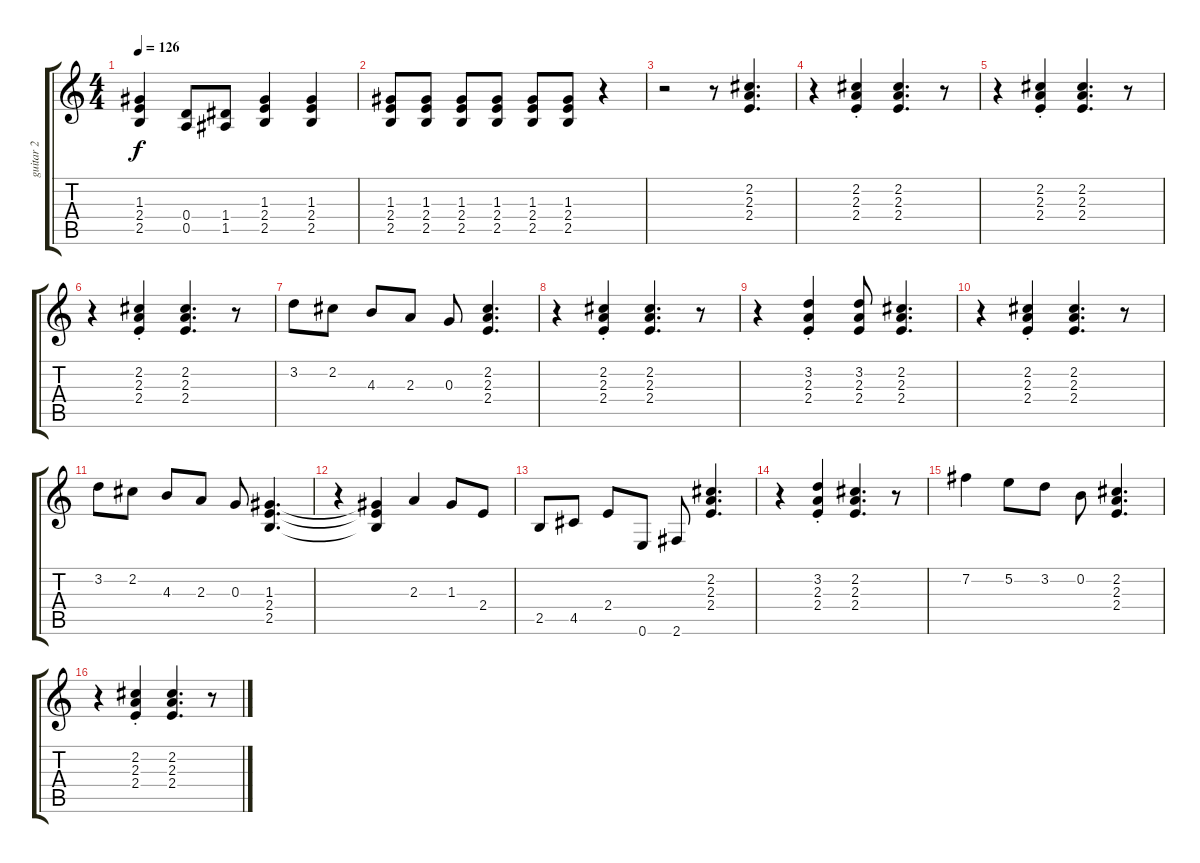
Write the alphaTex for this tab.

\track ("guitar 2" "guitar 2") {instrument overdrivenguitar}
\staff {score tabs}
\tuning (E4 B3 G3 D3 A2 E2) {hide}
\ts (4 4)
\tempo 126
\clef g2
\ks c
(1.3{t} 2.4{t} 2.5{t}).4{dy f} (0.4 0.5).8 (1.4 1.5).8 (1.3 2.4 2.5).4 (1.3 2.4 2.5).4 |
(1.3 2.4 2.5).8 (1.3 2.4 2.5).8 (1.3 2.4 2.5).8 (1.3 2.4 2.5).8 (1.3 2.4 2.5).8 (1.3 2.4 2.5).8 r.4 |
r.2 r.8 (2.2 2.3 2.4).4{d} |
r.4 (2.2{st} 2.3{st} 2.4{st}).4 (2.2 2.3 2.4).4{d} r.8 |
r.4 (2.2{st} 2.3{st} 2.4{st}).4 (2.2 2.3 2.4).4{d} r.8 |
r.4 (2.2{st} 2.3{st} 2.4{st}).4 (2.2 2.3 2.4).4{d} r.8 |
3.2.8 2.2.8 4.3.8 2.3.8 0.3.8 (2.2 2.3 2.4).4{d} |
r.4 (2.2{st} 2.3{st} 2.4{st}).4 (2.2 2.3 2.4).4{d} r.8 |
r.4 (3.2{st} 2.3{st} 2.4{st}).4 (3.2 2.3 2.4).8 (2.2 2.3 2.4).4{d} |
r.4 (2.2{st} 2.3{st} 2.4{st}).4 (2.2 2.3 2.4).4{d} r.8 |
3.2.8 2.2.8 4.3.8 2.3.8 0.3.8 (1.3 2.4 2.5).4{d} |
r.4 (1.3{t} 2.4{t} 2.5{t}).4 2.3.4 1.3.8 2.4.8 |
2.5.8 4.5.8 2.4.8 0.6.8 2.6.8 (2.2 2.3 2.4).4{d} |
r.4 (3.2{st} 2.3{st} 2.4{st}).4 (2.2 2.3 2.4).4{d} r.8 |
7.2.4 5.2.8 3.2.8 0.2.8 (2.2 2.3 2.4).4{d} |
r.4 (2.2{st} 2.3{st} 2.4{st}).4 (2.2 2.3 2.4).4{d} r.8
